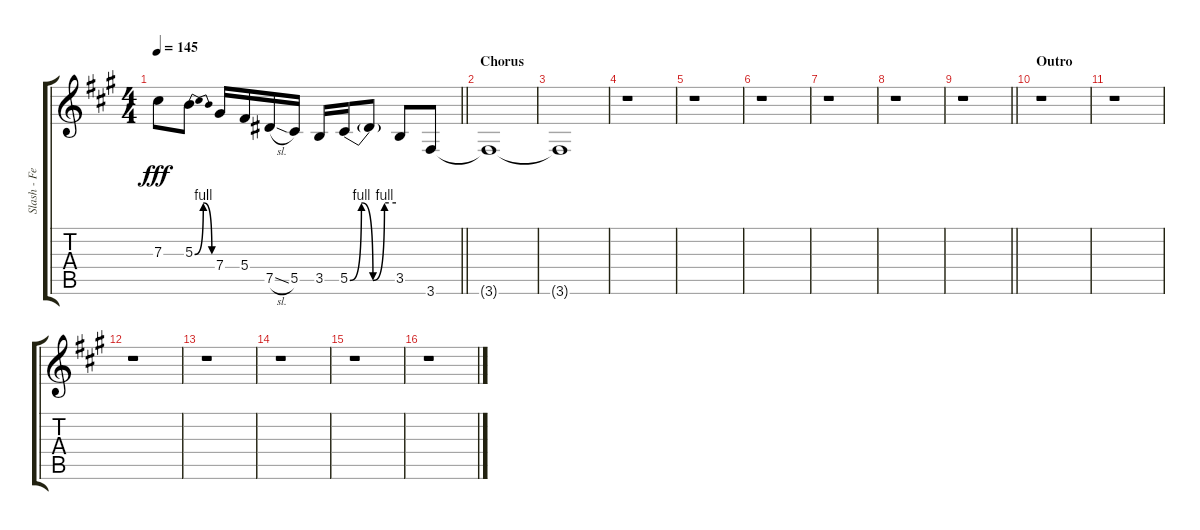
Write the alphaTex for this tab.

\track ("Slash - Feedback, Fills" "Slash - Fe") {instrument distortionguitar}
\staff {score tabs}
\tuning (Eb4 Bb3 Gb3 Db3 Ab2 Eb2) {hide}
\ts (4 4)
\tempo 145
\clef g2
\barLineRight lightlight
\ks a
7.3.8{dy fff} 5.3{be (bendrelease 0 0 29 4 29 4 60 0)}.8 7.4.16 5.4.16 7.5{sl}.16 5.5.16 3.5.16 5.5{be (custom 0 0 15 4 30 0 45 4 60 4)}.16 5.5{t}.8 3.5.8 3.6.8 |
\section ("" "Chorus")
3.6{t}.1 |
3.6{t}.1 |
r.1 |
r.1 |
r.1 |
r.1 |
r.1 |
\barLineRight lightlight
r.1 |
\section ("" "Outro")
r.1 |
r.1 |
r.1 |
r.1 |
r.1 |
r.1 |
r.1
